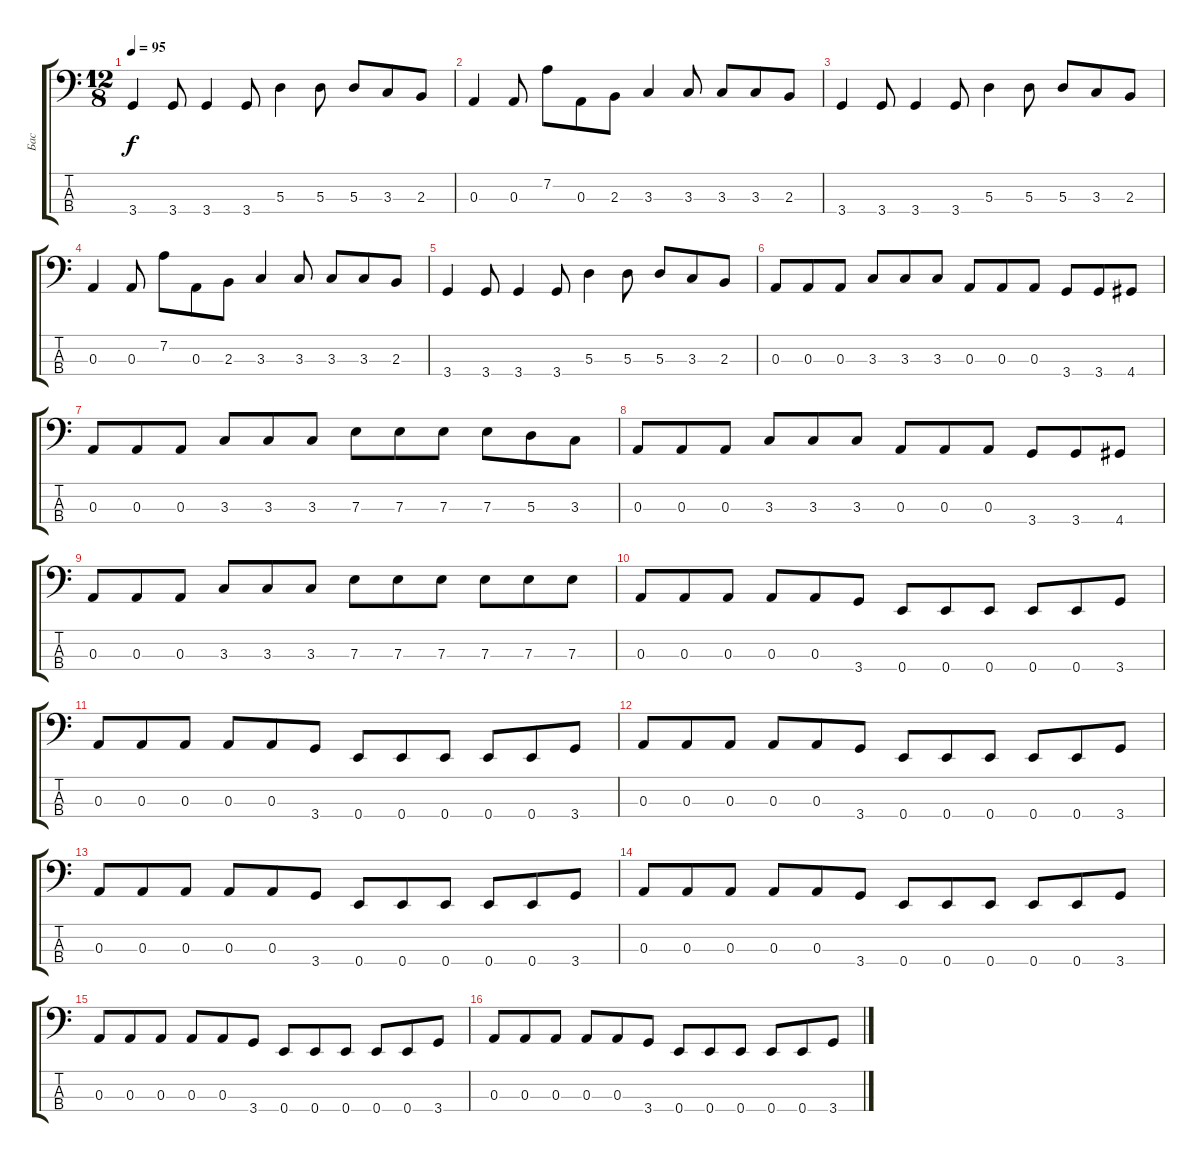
\track ("Бас" "Бас") {instrument electricbasspick}
\staff {score tabs}
\tuning (G2 D2 A1 E1) {hide}
\ts (12 8)
\tempo 95
\clef f4
\ks c
3.4.4{dy f} 3.4.8 3.4.4 3.4.8 5.3.4 5.3.8 5.3.8 3.3.8 2.3.8 |
0.3.4 0.3.8 7.2.8 0.3.8 2.3.8 3.3.4 3.3.8 3.3.8 3.3.8 2.3.8 |
3.4.4 3.4.8 3.4.4 3.4.8 5.3.4 5.3.8 5.3.8 3.3.8 2.3.8 |
0.3.4 0.3.8 7.2.8 0.3.8 2.3.8 3.3.4 3.3.8 3.3.8 3.3.8 2.3.8 |
3.4.4 3.4.8 3.4.4 3.4.8 5.3.4 5.3.8 5.3.8 3.3.8 2.3.8 |
0.3.8 0.3.8 0.3.8 3.3.8 3.3.8 3.3.8 0.3.8 0.3.8 0.3.8 3.4.8 3.4.8 4.4.8 |
0.3.8 0.3.8 0.3.8 3.3.8 3.3.8 3.3.8 7.3.8 7.3.8 7.3.8 7.3.8 5.3.8 3.3.8 |
0.3.8 0.3.8 0.3.8 3.3.8 3.3.8 3.3.8 0.3.8 0.3.8 0.3.8 3.4.8 3.4.8 4.4.8 |
0.3.8 0.3.8 0.3.8 3.3.8 3.3.8 3.3.8 7.3.8 7.3.8 7.3.8 7.3.8 7.3.8 7.3.8 |
0.3.8 0.3.8 0.3.8 0.3.8 0.3.8 3.4.8 0.4.8 0.4.8 0.4.8 0.4.8 0.4.8 3.4.8 |
0.3.8 0.3.8 0.3.8 0.3.8 0.3.8 3.4.8 0.4.8 0.4.8 0.4.8 0.4.8 0.4.8 3.4.8 |
0.3.8 0.3.8 0.3.8 0.3.8 0.3.8 3.4.8 0.4.8 0.4.8 0.4.8 0.4.8 0.4.8 3.4.8 |
0.3.8 0.3.8 0.3.8 0.3.8 0.3.8 3.4.8 0.4.8 0.4.8 0.4.8 0.4.8 0.4.8 3.4.8 |
0.3.8 0.3.8 0.3.8 0.3.8 0.3.8 3.4.8 0.4.8 0.4.8 0.4.8 0.4.8 0.4.8 3.4.8 |
0.3.8 0.3.8 0.3.8 0.3.8 0.3.8 3.4.8 0.4.8 0.4.8 0.4.8 0.4.8 0.4.8 3.4.8 |
0.3.8 0.3.8 0.3.8 0.3.8 0.3.8 3.4.8 0.4.8 0.4.8 0.4.8 0.4.8 0.4.8 3.4.8
